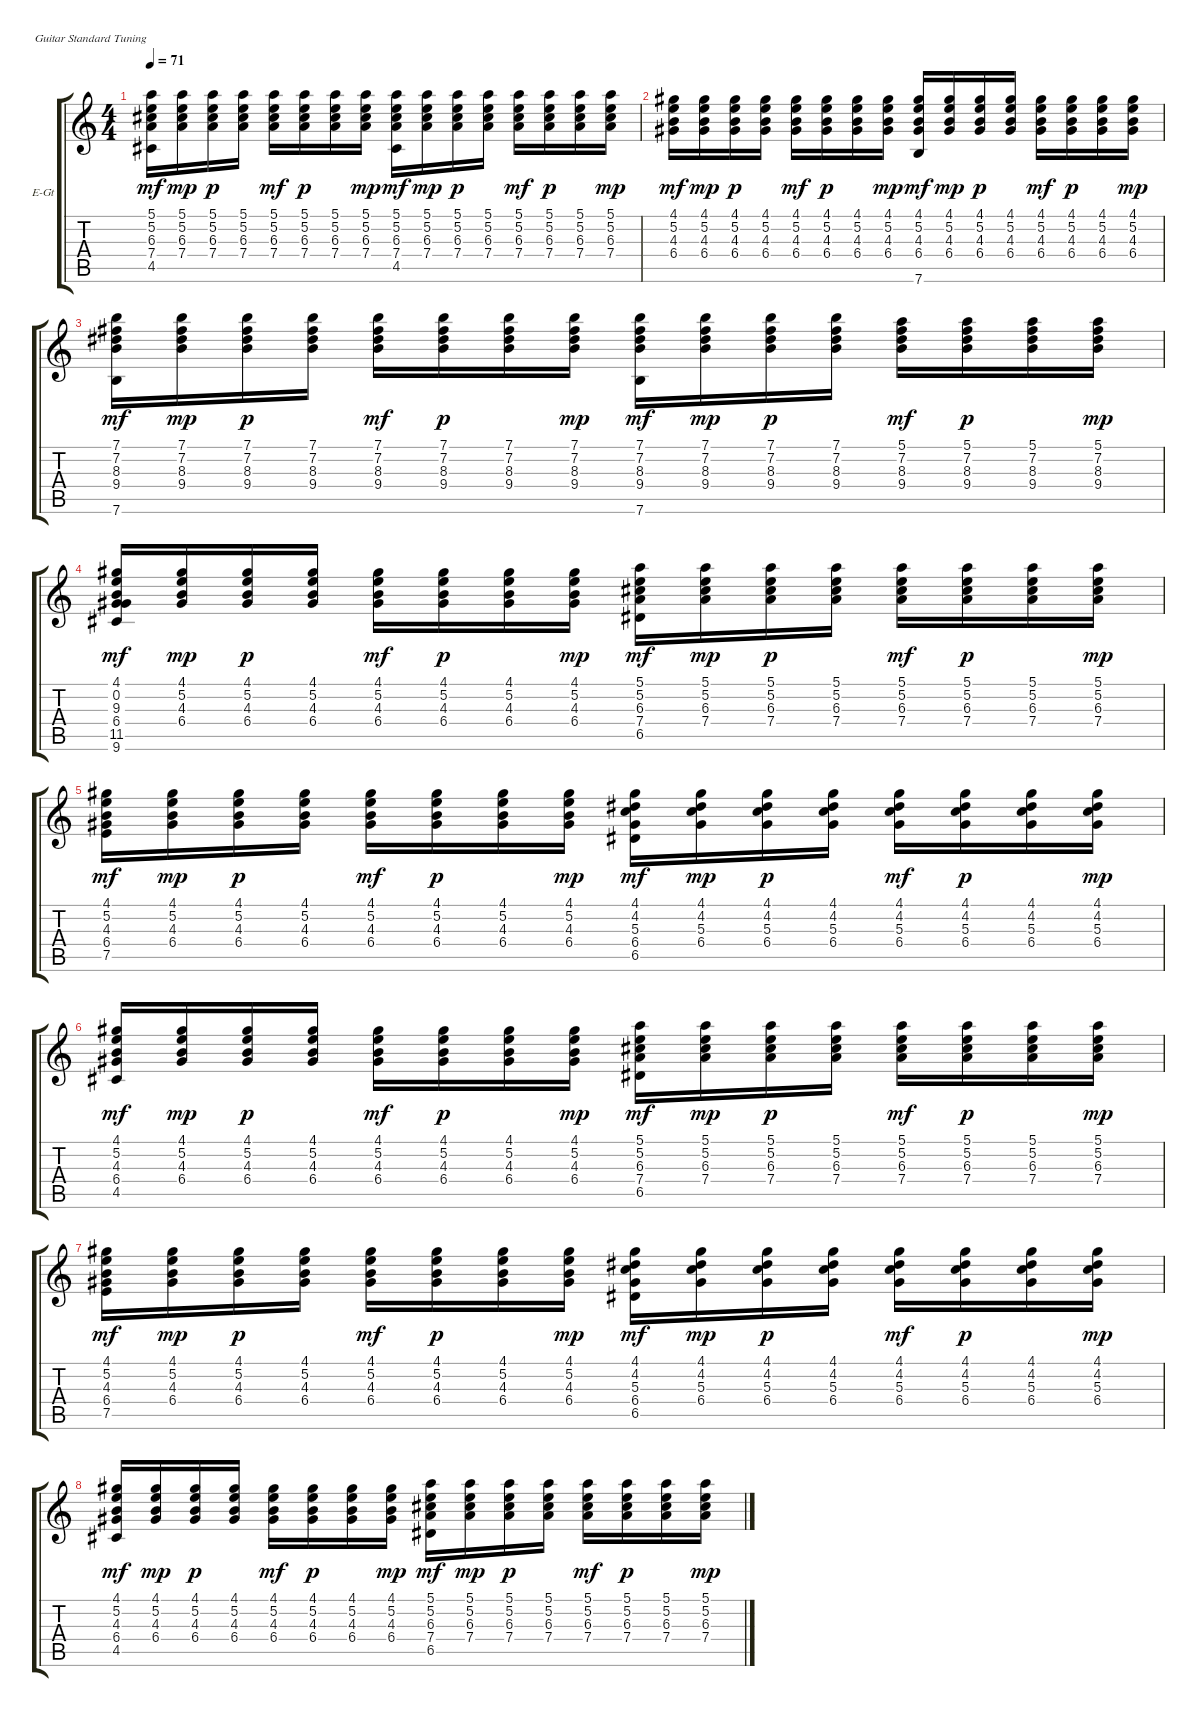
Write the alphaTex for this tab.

\bracketExtendMode groupsimilarinstruments
\firstSystemTrackNameOrientation horizontal
\otherSystemsTrackNameOrientation horizontal
\track ("Гитара 2" "E-Gt") {instrument electricguitarclean}
\staff {score tabs}
\tuning (E4 B3 G3 D3 A2 E2)
\ts (4 4)
\tempo 71
\clef g2
\ks c
(5.1 5.2 6.3 7.4 4.5).16{dy mf} (5.1 5.2 6.3 7.4).16{dy mp} (5.1 5.2 6.3 7.4).16{dy p} (5.1 5.2 6.3 7.4).16 (5.1 5.2 6.3 7.4).16{dy mf} (5.1 5.2 6.3 7.4).16{dy p} (5.1 5.2 6.3 7.4).16 (5.1 5.2 6.3 7.4).16{dy mp} (5.1 5.2 6.3 7.4 4.5).16{dy mf} (5.1 5.2 6.3 7.4).16{dy mp} (5.1 5.2 6.3 7.4).16{dy p} (5.1 5.2 6.3 7.4).16 (5.1 5.2 6.3 7.4).16{dy mf} (5.1 5.2 6.3 7.4).16{dy p} (5.1 5.2 6.3 7.4).16 (5.1 5.2 6.3 7.4).16{dy mp} |
(4.1 5.2 4.3 6.4).16{dy mf} (4.1 5.2 4.3 6.4).16{dy mp} (4.1 5.2 4.3 6.4).16{dy p} (4.1 5.2 4.3 6.4).16 (4.1 5.2 4.3 6.4).16{dy mf} (4.1 5.2 4.3 6.4).16{dy p} (4.1 5.2 4.3 6.4).16 (4.1 5.2 4.3 6.4).16{dy mp} (4.1 5.2 4.3 6.4 7.6).16{dy mf} (4.1 5.2 4.3 6.4).16{dy mp} (4.1 5.2 4.3 6.4).16{dy p} (4.1 5.2 4.3 6.4).16 (4.1 5.2 4.3 6.4).16{dy mf} (4.1 5.2 4.3 6.4).16{dy p} (4.1 5.2 4.3 6.4).16 (4.1 5.2 4.3 6.4).16{dy mp} |
(7.1 7.2 8.3 9.4 7.6).16{dy mf} (7.1 7.2 8.3 9.4).16{dy mp} (7.1 7.2 8.3 9.4).16{dy p} (7.1 7.2 8.3 9.4).16 (7.1 7.2 8.3 9.4).16{dy mf} (7.1 7.2 8.3 9.4).16{dy p} (7.1 7.2 8.3 9.4).16 (7.1 7.2 8.3 9.4).16{dy mp} (7.1 7.2 8.3 9.4 7.6).16{dy mf} (7.1 7.2 8.3 9.4).16{dy mp} (7.1 7.2 8.3 9.4).16{dy p} (7.1 7.2 8.3 9.4).16 (5.1 7.2 8.3 9.4).16{dy mf} (5.1 7.2 8.3 9.4).16{dy p} (5.1 7.2 8.3 9.4).16 (5.1 7.2 8.3 9.4).16{dy mp} |
(4.1 0.2 9.3 6.4 11.5 9.6).16{dy mf} (4.1 5.2 4.3 6.4).16{dy mp} (4.1 5.2 4.3 6.4).16{dy p} (4.1 5.2 4.3 6.4).16 (4.1 5.2 4.3 6.4).16{dy mf} (4.1 5.2 4.3 6.4).16{dy p} (4.1 5.2 4.3 6.4).16 (4.1 5.2 4.3 6.4).16{dy mp} (5.1 5.2 6.3 7.4 6.5).16{dy mf} (5.1 5.2 6.3 7.4).16{dy mp} (5.1 5.2 6.3 7.4).16{dy p} (5.1 5.2 6.3 7.4).16 (5.1 5.2 6.3 7.4).16{dy mf} (5.1 5.2 6.3 7.4).16{dy p} (5.1 5.2 6.3 7.4).16 (5.1 5.2 6.3 7.4).16{dy mp} |
(4.1 5.2 4.3 6.4 7.5).16{dy mf} (4.1 5.2 4.3 6.4).16{dy mp} (4.1 5.2 4.3 6.4).16{dy p} (4.1 5.2 4.3 6.4).16 (4.1 5.2 4.3 6.4).16{dy mf} (4.1 5.2 4.3 6.4).16{dy p} (4.1 5.2 4.3 6.4).16 (4.1 5.2 4.3 6.4).16{dy mp} (4.1 4.2 5.3 6.4 6.5).16{dy mf} (4.1 4.2 5.3 6.4).16{dy mp} (4.1 4.2 5.3 6.4).16{dy p} (4.1 4.2 5.3 6.4).16 (4.1 4.2 5.3 6.4).16{dy mf} (4.1 4.2 5.3 6.4).16{dy p} (4.1 4.2 5.3 6.4).16 (4.1 4.2 5.3 6.4).16{dy mp} |
(4.1 5.2 4.3 6.4 4.5).16{dy mf} (4.1 5.2 4.3 6.4).16{dy mp} (4.1 5.2 4.3 6.4).16{dy p} (4.1 5.2 4.3 6.4).16 (4.1 5.2 4.3 6.4).16{dy mf} (4.1 5.2 4.3 6.4).16{dy p} (4.1 5.2 4.3 6.4).16 (4.1 5.2 4.3 6.4).16{dy mp} (5.1 5.2 6.3 7.4 6.5).16{dy mf} (5.1 5.2 6.3 7.4).16{dy mp} (5.1 5.2 6.3 7.4).16{dy p} (5.1 5.2 6.3 7.4).16 (5.1 5.2 6.3 7.4).16{dy mf} (5.1 5.2 6.3 7.4).16{dy p} (5.1 5.2 6.3 7.4).16 (5.1 5.2 6.3 7.4).16{dy mp} |
(4.1 5.2 4.3 6.4 7.5).16{dy mf} (4.1 5.2 4.3 6.4).16{dy mp} (4.1 5.2 4.3 6.4).16{dy p} (4.1 5.2 4.3 6.4).16 (4.1 5.2 4.3 6.4).16{dy mf} (4.1 5.2 4.3 6.4).16{dy p} (4.1 5.2 4.3 6.4).16 (4.1 5.2 4.3 6.4).16{dy mp} (4.1 4.2 5.3 6.4 6.5).16{dy mf} (4.1 4.2 5.3 6.4).16{dy mp} (4.1 4.2 5.3 6.4).16{dy p} (4.1 4.2 5.3 6.4).16 (4.1 4.2 5.3 6.4).16{dy mf} (4.1 4.2 5.3 6.4).16{dy p} (4.1 4.2 5.3 6.4).16 (4.1 4.2 5.3 6.4).16{dy mp} |
(4.1 5.2 4.3 6.4 4.5).16{dy mf} (4.1 5.2 4.3 6.4).16{dy mp} (4.1 5.2 4.3 6.4).16{dy p} (4.1 5.2 4.3 6.4).16 (4.1 5.2 4.3 6.4).16{dy mf} (4.1 5.2 4.3 6.4).16{dy p} (4.1 5.2 4.3 6.4).16 (4.1 5.2 4.3 6.4).16{dy mp} (5.1 5.2 6.3 7.4 6.5).16{dy mf} (5.1 5.2 6.3 7.4).16{dy mp} (5.1 5.2 6.3 7.4).16{dy p} (5.1 5.2 6.3 7.4).16 (5.1 5.2 6.3 7.4).16{dy mf} (5.1 5.2 6.3 7.4).16{dy p} (5.1 5.2 6.3 7.4).16 (5.1 5.2 6.3 7.4).16{dy mp}
